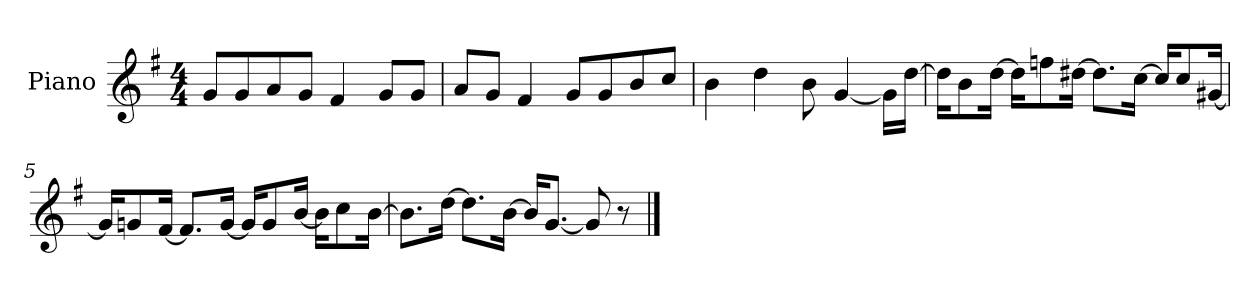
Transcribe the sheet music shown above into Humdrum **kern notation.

**kern
*part1
*staff1
*I"Piano
*I'P-no
*clefG2
*k[f#]
*M4/4
*MM90
=1
8g/L
8g/
8a/
8g/J
4f#/
8g/L
8g/J
=2
8a/L
8g/J
4f#/
8g/L
8g/
8b/
8cc/J
=3
4b\
4dd\
8b\
[4g/
16g\LL]
[16dd\JJ
=4
16dd\KL]
8b\
[16dd\Jk
16dd\KL]
8ffn\
[16dd#X\Jk
8.dd#\L]
[16cc\Jk
16cc/KL]
8cc/
[16g#X/Jk
!!LO:LB:g=z
=5
16g#/KL]
8gn/
[16f#/Jk
8.f#/L]
[16g/Jk
16g/KL]
8g/
[16b/Jk
16b\KL]
8cc\
[16b\Jk
=6
8.b\L]
[16dd\Jk
8.dd\L]
[16b\Jk
16b/KL]
[8.g/J
8g/]
8r
==
*-
